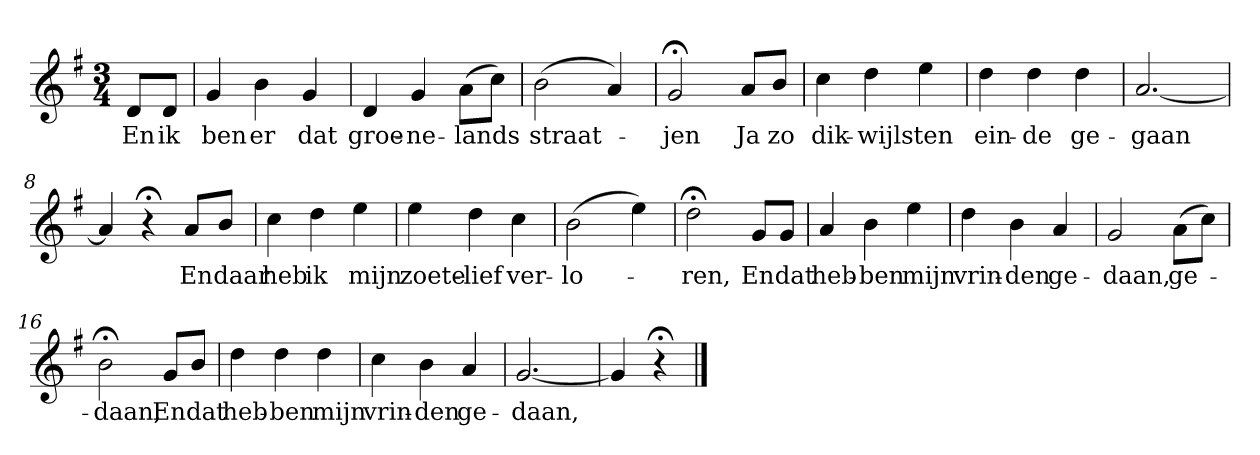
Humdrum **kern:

**kern	**text
*part1	*part1
*staff1	*staff1
*k[f#]	*
*G:	*
*M3/4	*
*MM120	*
=	=
8dL	En
8dJ	ik
=1	=1
4g	ben
4b	er
4g	dat
=2	=2
4d	groe-
4g	-ne-
(8aL	-lands
8ccJ)	.
=3	=3
(2b	straat-
4a)	.
=4	=4
2g;<	-jen
8aL	Ja
8bJ	zo
=5	=5
4cc	dik-
4dd	-wijls
4ee	ten
=6	=6
4dd	ein-
4dd	-de
4dd	ge-
=7	=7
[2.a	-gaan
=8	=8
4a]	.
4r;<	.
8aL	En
8bJ	daar
=9	=9
4cc	heb
4dd	ik
4ee	mijn
=10	=10
4ee	zoete-
4dd	-lief
4cc	ver-
=11	=11
(2b	-lo-
4ee)	.
=12	=12
2dd;<	-ren,
8gL	En
8gJ	dat
=13	=13
4a	heb-
4b	-ben
4ee	mijn
=14	=14
4dd	vrin-
4b	-den
4a	ge-
=15	=15
2g	-daan,
(8aL	ge-
8ccJ)	.
=16	=16
2b;<	-daan,
8gL	En
8bJ	dat
=17	=17
4dd	heb-
4dd	-ben
4dd	mijn
=18	=18
4cc	vrin-
4b	-den
4a	ge-
=19	=19
[2.g	-daan,
=20	=20
4g]	.
4r;<	.
==	==
*-	*-
